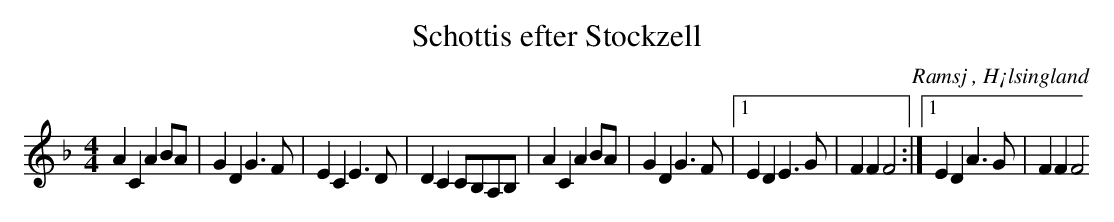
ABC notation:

X:1
T: Schottis efter Stockzell
O: Ramsj , H¡lsingland
M: 4/4
L: 1/8
K: F
A2 C2 A2 BA|G2 D2 G2>F2|E2 C2 E2>D2|D2 C2 CB,A,B,|A2 C2 A2 BA|G2 D2 G2>F2|1 E2 D2 E2>G2|F2 F2 F4:|1 E2 D2 A2>G2|F2 F2 F4
